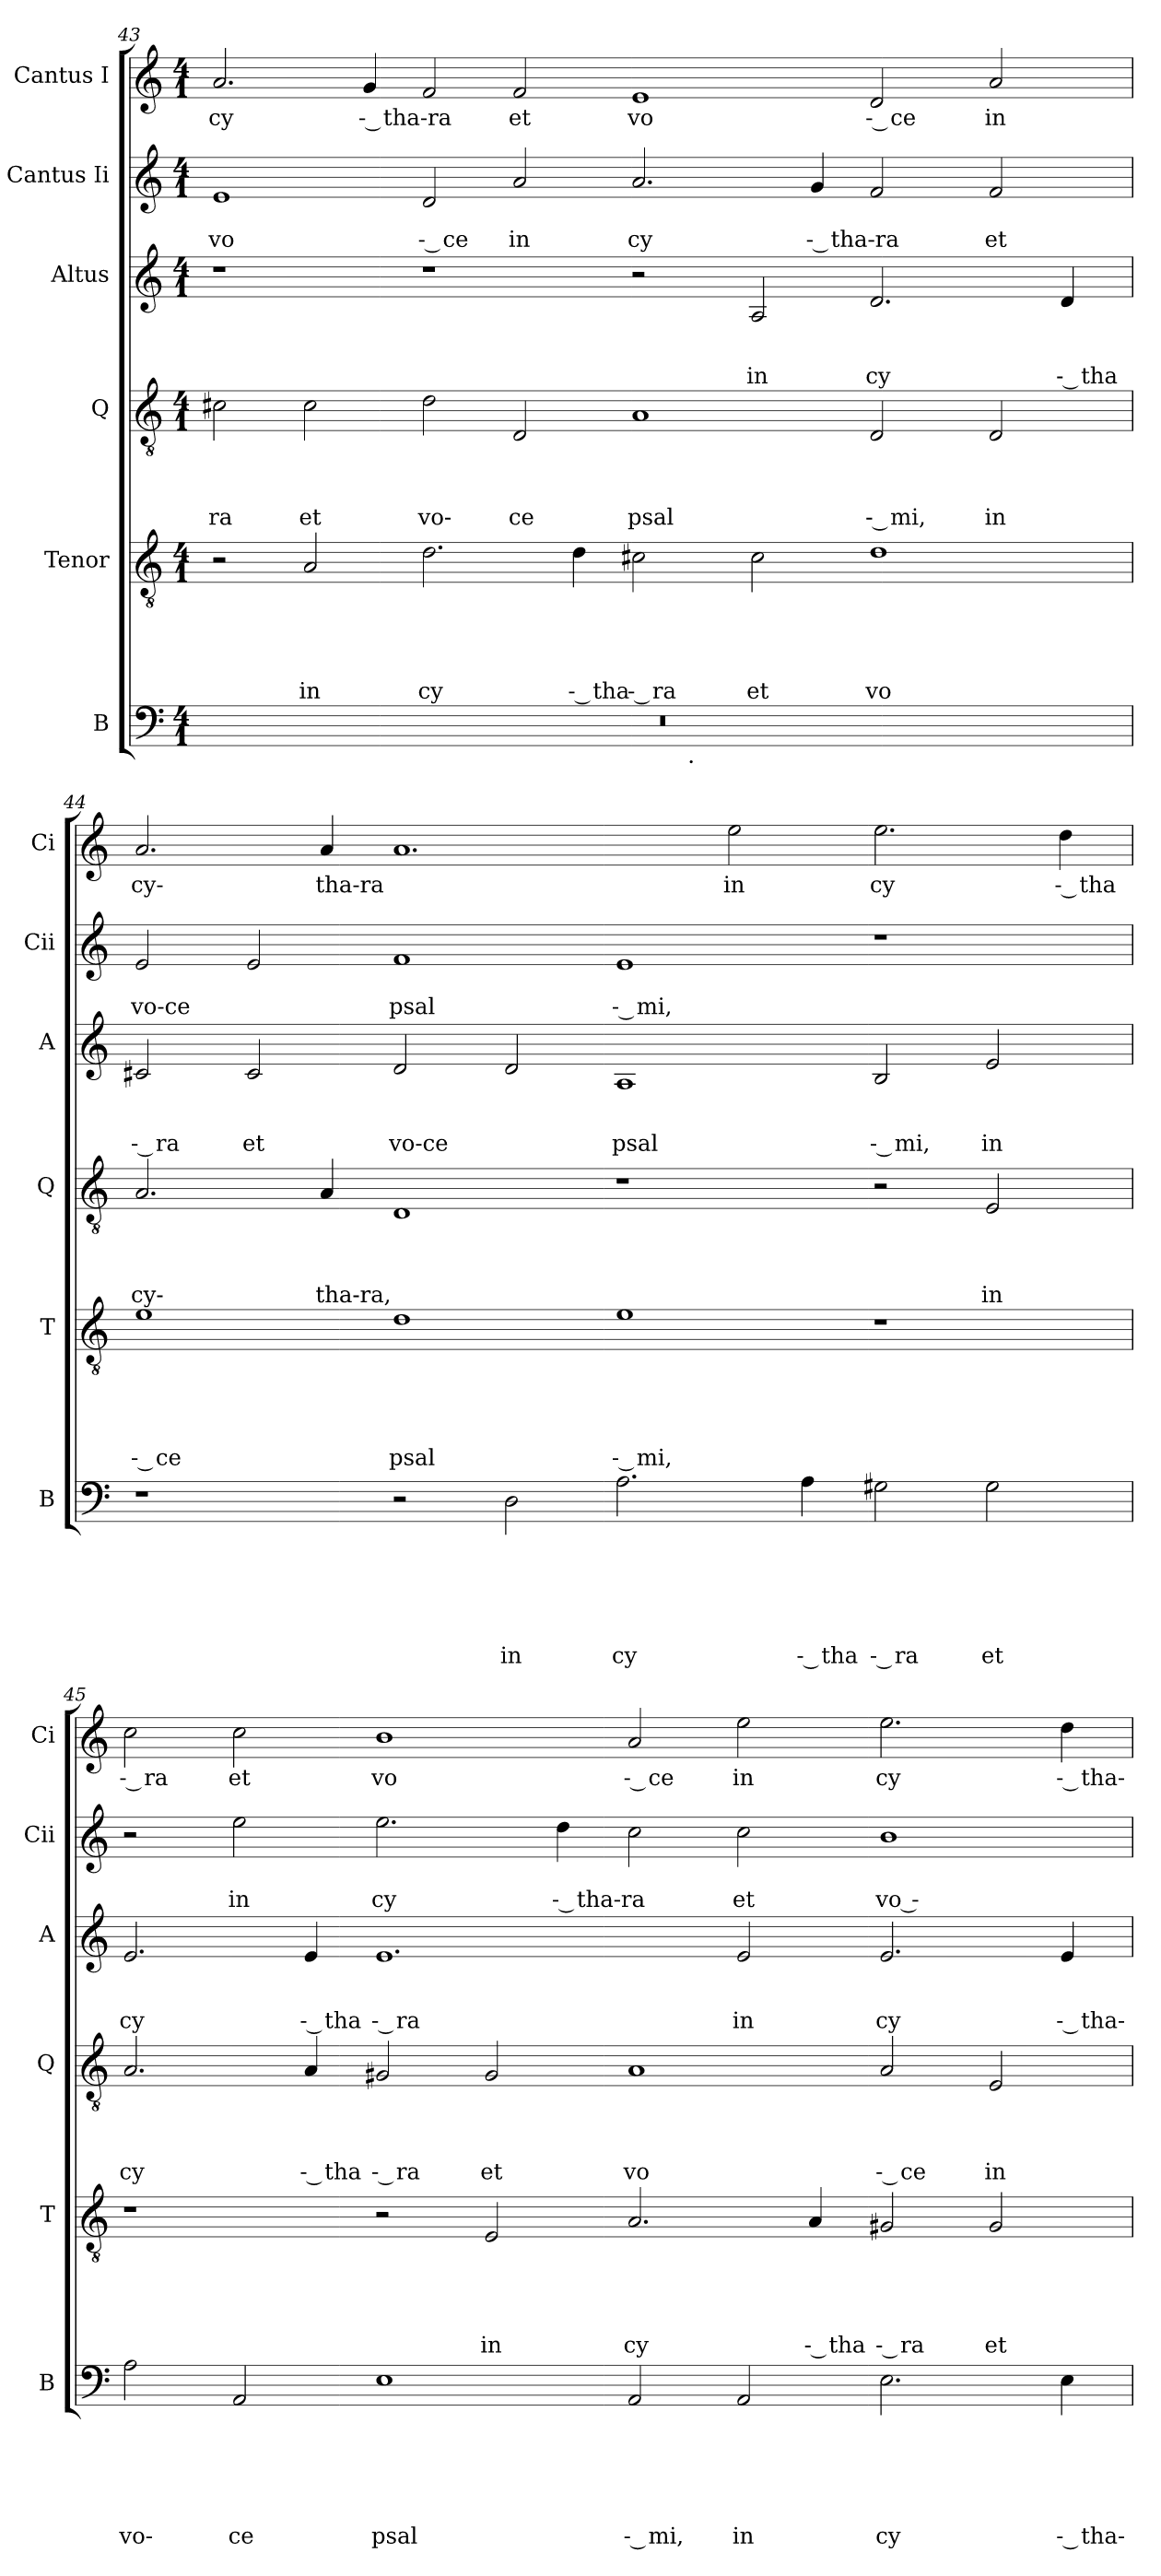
**kern	**text	**text	**text	**text	**text	**text	**kern	**text	**text	**text	**text	**text	**kern	**text	**text	**text	**text	**kern	**text	**text	**text	**kern	**text	**text	**kern	**text
*part6	*part6	*part6	*part6	*part6	*part6	*part6	*part5	*part5	*part5	*part5	*part5	*part5	*part4	*part4	*part4	*part4	*part4	*part3	*part3	*part3	*part3	*part2	*part2	*part2	*part1	*part1
*staff6	*staff6	*staff6	*staff6	*staff6	*staff6	*staff6	*staff5	*staff5	*staff5	*staff5	*staff5	*staff5	*staff4	*staff4	*staff4	*staff4	*staff4	*staff3	*staff3	*staff3	*staff3	*staff2	*staff2	*staff2	*staff1	*staff1
*I"B	*	*	*	*	*	*	*I"Tenor	*	*	*	*	*	*I"Q	*	*	*	*	*I"Altus	*	*	*	*I"Cantus Ii	*	*	*I"Cantus I	*
*I'B	*	*	*	*	*	*	*I'T	*	*	*	*	*	*I'Q	*	*	*	*	*I'A	*	*	*	*I'Cii	*	*	*I'Ci	*
!!LO:LB:g=z
*clefF4	*	*	*	*	*	*	*clefGv2	*	*	*	*	*	*clefGv2	*	*	*	*	*clefG2	*	*	*	*clefG2	*	*	*clefG2	*
*k[]	*	*	*	*	*	*	*k[]	*	*	*	*	*	*k[]	*	*	*	*	*k[]	*	*	*	*k[]	*	*	*k[]	*
*C:	*	*	*	*	*	*	*C:	*	*	*	*	*	*C:	*	*	*	*	*C:	*	*	*	*C:	*	*	*C:	*
*M4/1	*	*	*	*	*	*	*M4/1	*	*	*	*	*	*M4/1	*	*	*	*	*M4/1	*	*	*	*M4/1	*	*	*M4/1	*
=43	=43	=43	=43	=43	=43	=43	=43	=43	=43	=43	=43	=43	=43	=43	=43	=43	=43	=43	=43	=43	=43	=43	=43	=43	=43	=43
!	!	!	!	!	!	!	!	!	!	!	!	!	!	!	!	!	!LO:LY:b	!	!	!	!	!	!	!LO:LY:b	!	!LO:LY:b
*^	*	*	*	*	*	*	*	*	*	*	*	*	*	*	*	*	*	*	*	*	*	*	*	*	*	*
00r	1ryy	.	.	.	.	.	.	2r	.	.	.	.	.	2c#X\	.	.	.	ra	1r	.	.	.	1e	.	vo	2.a/	cy
!	!	!	!	!	!	!	!	!	!	!	!	!	!LO:LY:b	!	!	!	!	!LO:LY:b	!	!	!	!	!	!	!	!	!
.	.	.	.	.	.	.	.	2A/	.	.	.	.	in	2c#\	.	.	.	et	.	.	.	.	.	.	.	.	.
!	!	!	!	!	!	!	!	!	!	!	!	!	!	!	!	!	!	!	!	!	!	!	!	!	!	!	!LO:LY:b:rj
.	.	.	.	.	.	.	.	.	.	.	.	.	.	.	.	.	.	.	.	.	.	.	.	.	.	4g/	‐ tha‐ra
!	!	!	!	!	!	!	!	!	!	!	!	!	!LO:LY:b	!	!	!	!	!LO:LY:b	!	!	!	!	!	!	!LO:LY:b:rj	!	!
.	1ryy	.	.	.	.	.	.	2.d\	.	.	.	.	cy	2d\	.	.	.	vo‐	1r	.	.	.	2d/	.	‐ ce	2f/	.
!	!	!	!	!	!	!	!	!	!	!	!	!	!	!	!	!	!	!LO:LY:b	!	!	!	!	!	!	!LO:LY:b	!	!LO:LY:b
.	.	.	.	.	.	.	.	.	.	.	.	.	.	2D/	.	.	.	ce	.	.	.	.	2a/	.	in	2f/	et
!	!	!	!	!	!	!	!	!	!	!	!	!	!LO:LY:b:rj	!	!	!	!	!	!	!	!	!	!	!	!	!	!
.	.	.	.	.	.	.	.	4d\	.	.	.	.	‐ tha	.	.	.	.	.	.	.	.	.	.	.	.	.	.
!	!	!	!	!	!	!	!	!	!	!	!	!	!LO:LY:b:rj	!	!	!	!	!LO:LY:b	!	!	!	!	!	!	!LO:LY:b	!	!LO:LY:b
.	8..ryy	.	.	.	.	.	.	2c#X\	.	.	.	.	‐ ra	1A	.	.	.	psal	2r	.	.	.	2.a/	.	cy	1e	vo
!	!LO:TX:b:t=.	!	!	!	!	!	!	!	!	!	!	!	!	!	!	!	!	!	!	!	!	!	!	!	!	!	!
.	1ryy	.	.	.	.	.	.	.	.	.	.	.	.	.	.	.	.	.	.	.	.	.	.	.	.	.	.
!	!	!	!	!	!	!	!	!	!	!	!	!	!LO:LY:b	!	!	!	!	!	!	!	!	!LO:LY:b	!	!	!	!	!
.	.	.	.	.	.	.	.	2c#\	.	.	.	.	et	.	.	.	.	.	2A/	.	.	in	.	.	.	.	.
!	!	!	!	!	!	!	!	!	!	!	!	!	!	!	!	!	!	!	!	!	!	!	!	!	!LO:LY:b:rj	!	!
.	.	.	.	.	.	.	.	.	.	.	.	.	.	.	.	.	.	.	.	.	.	.	4g/	.	‐ tha‐ra	.	.
!	!	!	!	!	!	!	!	!	!	!	!	!	!LO:LY:b	!	!	!	!	!LO:LY:b:rj	!	!	!	!LO:LY:b	!	!	!	!	!LO:LY:b:rj
.	.	.	.	.	.	.	.	1d	.	.	.	.	vo	2D/	.	.	.	‐ mi,	2.d/	.	.	cy	2f/	.	.	2d/	‐ ce
.	2ryy	.	.	.	.	.	.	.	.	.	.	.	.	.	.	.	.	.	.	.	.	.	.	.	.	.	.
!	!	!	!	!	!	!	!	!	!	!	!	!	!	!	!	!	!	!LO:LY:b	!	!	!	!	!	!	!LO:LY:b	!	!LO:LY:b
.	.	.	.	.	.	.	.	.	.	.	.	.	.	2D/	.	.	.	in	.	.	.	.	2f/	.	et	2a/	in
.	4ryy	.	.	.	.	.	.	.	.	.	.	.	.	.	.	.	.	.	.	.	.	.	.	.	.	.	.
!	!	!	!	!	!	!	!	!	!	!	!	!	!	!	!	!	!	!	!	!	!	!LO:LY:b:rj	!	!	!	!	!
.	.	.	.	.	.	.	.	.	.	.	.	.	.	.	.	.	.	.	4d/	.	.	‐ tha	.	.	.	.	.
.	32ryy	.	.	.	.	.	.	.	.	.	.	.	.	.	.	.	.	.	.	.	.	.	.	.	.	.	.
=44	=44	=44	=44	=44	=44	=44	=44	=44	=44	=44	=44	=44	=44	=44	=44	=44	=44	=44	=44	=44	=44	=44	=44	=44	=44	=44	=44
!	!	!	!	!	!	!	!	!	!	!	!	!	!LO:LY:b:rj	!	!	!	!	!LO:LY:b	!	!	!	!LO:LY:b:rj	!	!	!LO:LY:b	!	!LO:LY:b
*v	*v	*	*	*	*	*	*	*	*	*	*	*	*	*	*	*	*	*	*	*	*	*	*	*	*	*	*
1r	.	.	.	.	.	.	1e	.	.	.	.	‐ ce	2.A/	.	.	.	cy‐	2c#X/	.	.	‐ ra	2e/	.	vo‐ce	2.a/	cy‐
!	!	!	!	!	!	!	!	!	!	!	!	!	!	!	!	!	!	!	!	!	!LO:LY:b	!	!	!	!	!
.	.	.	.	.	.	.	.	.	.	.	.	.	.	.	.	.	.	2c#/	.	.	et	2e/	.	.	.	.
!	!	!	!	!	!	!	!	!	!	!	!	!	!	!	!	!	!LO:LY:b	!	!	!	!	!	!	!	!	!LO:LY:b
.	.	.	.	.	.	.	.	.	.	.	.	.	4A/	.	.	.	tha‐ra,	.	.	.	.	.	.	.	4a/	tha‐ra
!	!	!	!	!	!	!	!	!	!	!	!	!LO:LY:b	!	!	!	!	!	!	!	!	!LO:LY:b	!	!	!LO:LY:b	!	!
2r	.	.	.	.	.	.	1d	.	.	.	.	psal	1D	.	.	.	.	2d/	.	.	vo‐ce	1f	.	psal	1.a	.
!	!	!	!	!	!	!LO:LY:b	!	!	!	!	!	!	!	!	!	!	!	!	!	!	!	!	!	!	!	!
2D\	.	.	.	.	.	in	.	.	.	.	.	.	.	.	.	.	.	2d/	.	.	.	.	.	.	.	.
!	!	!	!	!	!	!LO:LY:b	!	!	!	!	!	!LO:LY:b:rj	!	!	!	!	!	!	!	!	!LO:LY:b	!	!	!LO:LY:b:rj	!	!
2.A\	.	.	.	.	.	cy	1e	.	.	.	.	‐ mi,	1r	.	.	.	.	1A	.	.	psal	1e	.	‐ mi,	.	.
!	!	!	!	!	!	!	!	!	!	!	!	!	!	!	!	!	!	!	!	!	!	!	!	!	!	!LO:LY:b
.	.	.	.	.	.	.	.	.	.	.	.	.	.	.	.	.	.	.	.	.	.	.	.	.	2ee\	in
!	!	!	!	!	!	!LO:LY:b:rj	!	!	!	!	!	!	!	!	!	!	!	!	!	!	!	!	!	!	!	!
4A\	.	.	.	.	.	‐ tha	.	.	.	.	.	.	.	.	.	.	.	.	.	.	.	.	.	.	.	.
!	!	!	!	!	!	!LO:LY:b:rj	!	!	!	!	!	!	!	!	!	!	!	!	!	!	!LO:LY:b:rj	!	!	!	!	!LO:LY:b
2G#X\	.	.	.	.	.	‐ ra	1r	.	.	.	.	.	2r	.	.	.	.	2B/	.	.	‐ mi,	1r	.	.	2.ee\	cy
!	!	!	!	!	!	!LO:LY:b	!	!	!	!	!	!	!	!	!	!	!LO:LY:b	!	!	!	!LO:LY:b	!	!	!	!	!
2G#\	.	.	.	.	.	et	.	.	.	.	.	.	2E/	.	.	.	in	2e/	.	.	in	.	.	.	.	.
!	!	!	!	!	!	!	!	!	!	!	!	!	!	!	!	!	!	!	!	!	!	!	!	!	!	!LO:LY:b:rj
.	.	.	.	.	.	.	.	.	.	.	.	.	.	.	.	.	.	.	.	.	.	.	.	.	4dd\	‐ tha
=45	=45	=45	=45	=45	=45	=45	=45	=45	=45	=45	=45	=45	=45	=45	=45	=45	=45	=45	=45	=45	=45	=45	=45	=45	=45	=45
!	!	!	!	!	!	!LO:LY:b	!	!	!	!	!	!	!	!	!	!	!LO:LY:b	!	!	!	!LO:LY:b	!	!	!	!	!LO:LY:b:rj
2A\	.	.	.	.	.	vo‐	1r	.	.	.	.	.	2.A/	.	.	.	cy	2.e/	.	.	cy	2r	.	.	2cc\	‐ ra
!	!	!	!	!	!	!LO:LY:b	!	!	!	!	!	!	!	!	!	!	!	!	!	!	!	!	!	!LO:LY:b	!	!LO:LY:b
2AA/	.	.	.	.	.	ce	.	.	.	.	.	.	.	.	.	.	.	.	.	.	.	2ee\	.	in	2cc\	et
!	!	!	!	!	!	!	!	!	!	!	!	!	!	!	!	!	!LO:LY:b:rj	!	!	!	!LO:LY:b:rj	!	!	!	!	!
.	.	.	.	.	.	.	.	.	.	.	.	.	4A/	.	.	.	‐ tha	4e/	.	.	‐ tha	.	.	.	.	.
!	!	!	!	!	!	!LO:LY:b	!	!	!	!	!	!	!	!	!	!	!LO:LY:b:rj	!	!	!	!LO:LY:b:rj	!	!	!LO:LY:b	!	!LO:LY:b
1E	.	.	.	.	.	psal	2r	.	.	.	.	.	2G#X/	.	.	.	‐ ra	1.e	.	.	‐ ra	2.ee\	.	cy	1b	vo
!	!	!	!	!	!	!	!	!	!	!	!	!LO:LY:b	!	!	!	!	!LO:LY:b	!	!	!	!	!	!	!	!	!
.	.	.	.	.	.	.	2E/	.	.	.	.	in	2G#/	.	.	.	et	.	.	.	.	.	.	.	.	.
!	!	!	!	!	!	!	!	!	!	!	!	!	!	!	!	!	!	!	!	!	!	!	!	!LO:LY:b:rj	!	!
.	.	.	.	.	.	.	.	.	.	.	.	.	.	.	.	.	.	.	.	.	.	4dd\	.	‐ tha‐ra	.	.
!	!	!	!	!	!	!LO:LY:b:rj	!	!	!	!	!	!LO:LY:b	!	!	!	!	!LO:LY:b	!	!	!	!	!	!	!	!	!LO:LY:b:rj
2AA/	.	.	.	.	.	‐ mi,	2.A/	.	.	.	.	cy	1A	.	.	.	vo	.	.	.	.	2cc\	.	.	2a/	‐ ce
!	!	!	!	!	!	!LO:LY:b	!	!	!	!	!	!	!	!	!	!	!	!	!	!	!LO:LY:b	!	!	!LO:LY:b	!	!LO:LY:b
2AA/	.	.	.	.	.	in	.	.	.	.	.	.	.	.	.	.	.	2e/	.	.	in	2cc\	.	et	2ee\	in
!	!	!	!	!	!	!	!	!	!	!	!	!LO:LY:b:rj	!	!	!	!	!	!	!	!	!	!	!	!	!	!
.	.	.	.	.	.	.	4A/	.	.	.	.	‐ tha	.	.	.	.	.	.	.	.	.	.	.	.	.	.
!	!	!	!	!	!	!LO:LY:b	!	!	!	!	!	!LO:LY:b:rj	!	!	!	!	!LO:LY:b:rj	!	!	!	!LO:LY:b	!	!	!LO:LY:b	!	!LO:LY:b
2.E\	.	.	.	.	.	cy	2G#X/	.	.	.	.	‐ ra	2A/	.	.	.	‐ ce	2.e/	.	.	cy	1b	.	vo ‐	2.ee\	cy
!	!	!	!	!	!	!	!	!	!	!	!	!LO:LY:b	!	!	!	!	!LO:LY:b	!	!	!	!	!	!	!	!	!
.	.	.	.	.	.	.	2G#/	.	.	.	.	et	2E/	.	.	.	in	.	.	.	.	.	.	.	.	.
!	!	!	!	!	!	!LO:LY:b:rj	!	!	!	!	!	!	!	!	!	!	!	!	!	!	!LO:LY:b:rj	!	!	!	!	!LO:LY:b:rj
4E\	.	.	.	.	.	‐ tha‐	.	.	.	.	.	.	.	.	.	.	.	4e/	.	.	‐ tha‐	.	.	.	4dd\	‐ tha‐
=	=	=	=	=	=	=	=	=	=	=	=	=	=	=	=	=	=	=	=	=	=	=	=	=	=	=
*-	*-	*-	*-	*-	*-	*-	*-	*-	*-	*-	*-	*-	*-	*-	*-	*-	*-	*-	*-	*-	*-	*-	*-	*-	*-	*-
